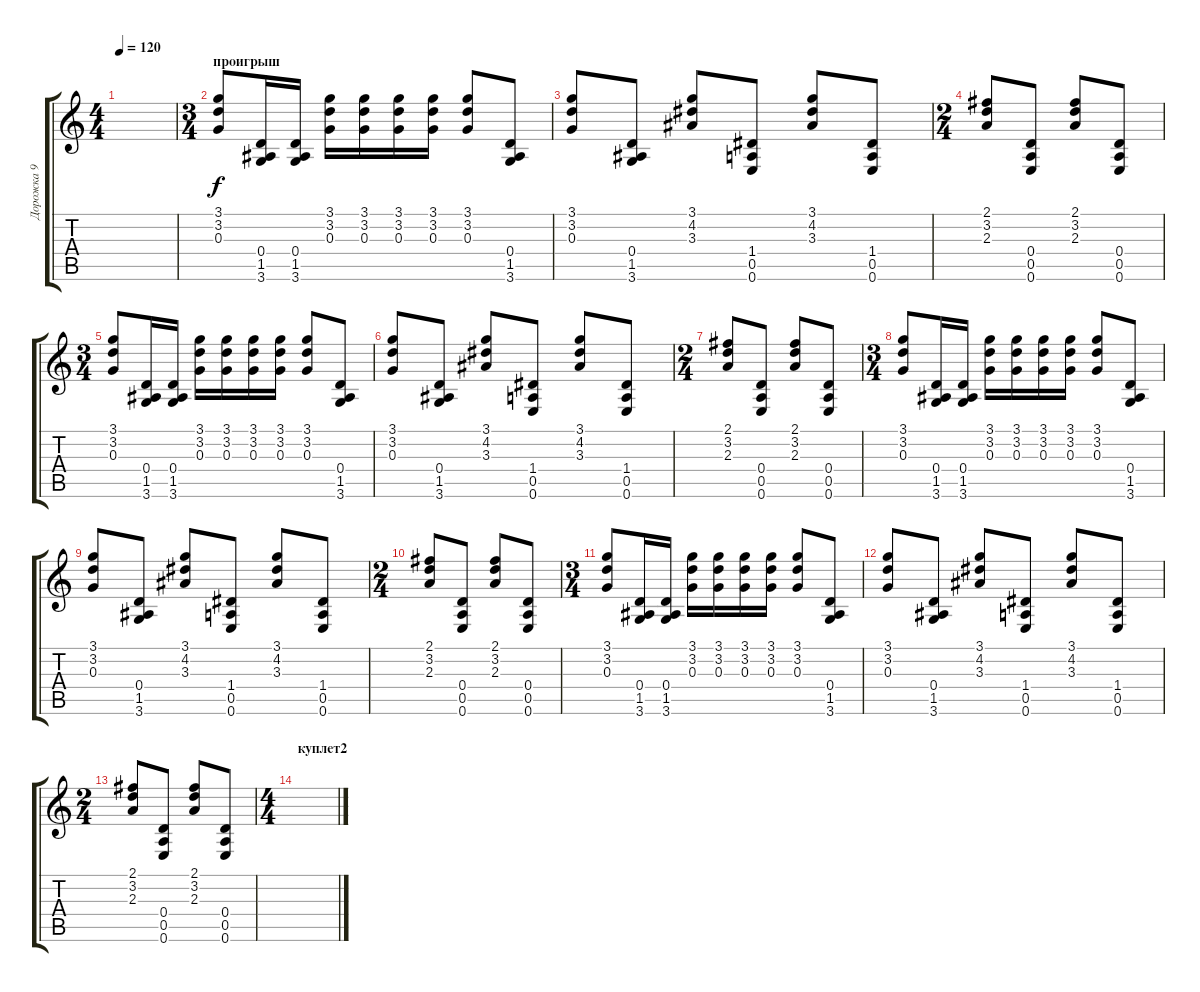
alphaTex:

\track ("Дорожка 9" "Дорожка 9") {instrument electricguitarmuted}
\staff {score tabs}
\tuning (E4 B3 G3 D3 A2 E2) {hide}
\ts (4 4)
\tempo 120
\clef g2
\ks c
|
\ts (3 4)
\section ("" "проигрыш")
(3.1 3.2 0.3).8 (0.4 1.5 3.6).16 (0.4 1.5 3.6).16 (3.1 3.2 0.3).16 (3.1 3.2 0.3).16 (3.1 3.2 0.3).16 (3.1 3.2 0.3).16 (3.1 3.2 0.3).8 (0.4 1.5 3.6).8 |
(3.1 3.2 0.3).8 (0.4 1.5 3.6).8 (3.1 4.2 3.3).8 (1.4 0.5 0.6).8 (3.1 4.2 3.3).8 (1.4 0.5 0.6).8 |
\ts (2 4)
(2.1 3.2 2.3).8 (0.4 0.5 0.6).8 (2.1 3.2 2.3).8 (0.4 0.5 0.6).8 |
\ts (3 4)
(3.1 3.2 0.3).8 (0.4 1.5 3.6).16 (0.4 1.5 3.6).16 (3.1 3.2 0.3).16 (3.1 3.2 0.3).16 (3.1 3.2 0.3).16 (3.1 3.2 0.3).16 (3.1 3.2 0.3).8 (0.4 1.5 3.6).8 |
(3.1 3.2 0.3).8 (0.4 1.5 3.6).8 (3.1 4.2 3.3).8 (1.4 0.5 0.6).8 (3.1 4.2 3.3).8 (1.4 0.5 0.6).8 |
\ts (2 4)
(2.1 3.2 2.3).8 (0.4 0.5 0.6).8 (2.1 3.2 2.3).8 (0.4 0.5 0.6).8 |
\ts (3 4)
(3.1 3.2 0.3).8 (0.4 1.5 3.6).16 (0.4 1.5 3.6).16 (3.1 3.2 0.3).16 (3.1 3.2 0.3).16 (3.1 3.2 0.3).16 (3.1 3.2 0.3).16 (3.1 3.2 0.3).8 (0.4 1.5 3.6).8 |
(3.1 3.2 0.3).8 (0.4 1.5 3.6).8 (3.1 4.2 3.3).8 (1.4 0.5 0.6).8 (3.1 4.2 3.3).8 (1.4 0.5 0.6).8 |
\ts (2 4)
(2.1 3.2 2.3).8 (0.4 0.5 0.6).8 (2.1 3.2 2.3).8 (0.4 0.5 0.6).8 |
\ts (3 4)
(3.1 3.2 0.3).8 (0.4 1.5 3.6).16 (0.4 1.5 3.6).16 (3.1 3.2 0.3).16 (3.1 3.2 0.3).16 (3.1 3.2 0.3).16 (3.1 3.2 0.3).16 (3.1 3.2 0.3).8 (0.4 1.5 3.6).8 |
(3.1 3.2 0.3).8 (0.4 1.5 3.6).8 (3.1 4.2 3.3).8 (1.4 0.5 0.6).8 (3.1 4.2 3.3).8 (1.4 0.5 0.6).8 |
\ts (2 4)
(2.1 3.2 2.3).8 (0.4 0.5 0.6).8 (2.1 3.2 2.3).8 (0.4 0.5 0.6).8 |
\ts (4 4)
\section ("" "куплет2")
